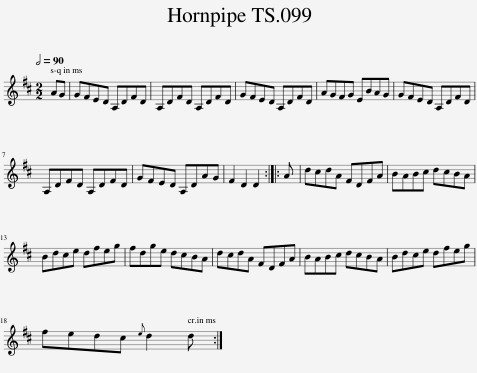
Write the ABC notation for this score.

X:1
L:1/8
Q:1/2=90
M:2/2
I:linebreak $
K:D
V:1 treble
V:1
 AG | GFED A,DFD | A,DFD A,DFD | GFED A,DFD | AGFG EBAG | %5
 GFED A,DFD |$ A,DFD A,DFD | GFED A,DAG | F2 D2 D2 :: A | %10
 dcdA FDFA | BABc dcBA |$ Bdce dfeg | fdge dcBA | dcdA FDFA | %15
 BABc dcBA | Bdce dfeg |$ fedc{e} d2 d :| %18
